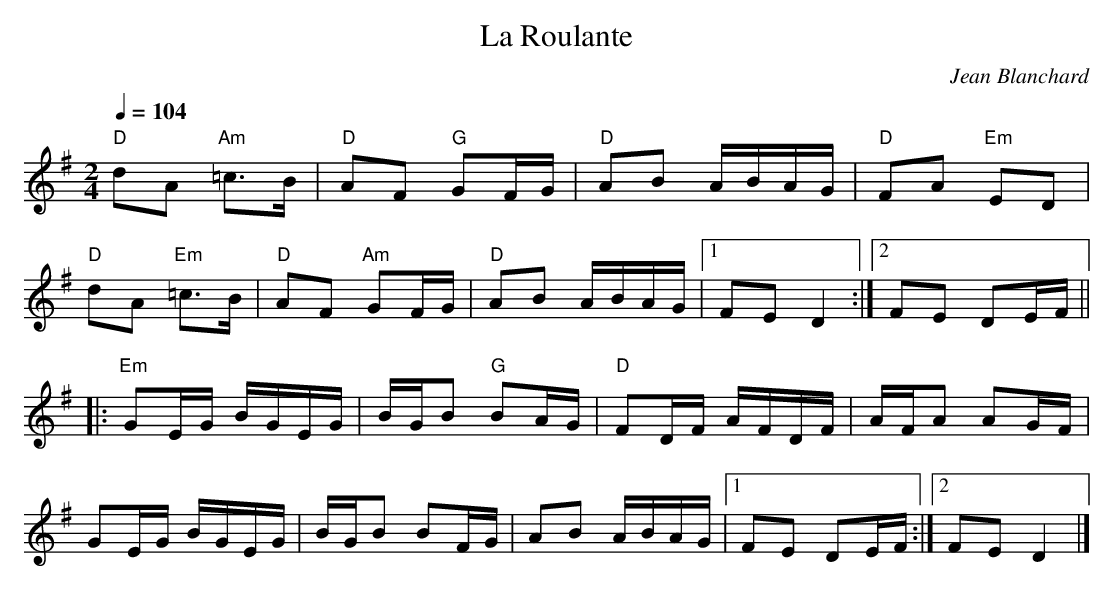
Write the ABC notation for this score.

X:1
T: Roulante, La
C: Jean Blanchard
Q: 1/4=104
M: 2/4
L: 1/8
K: Dmix
"D" dA "Am" =c>B | "D" AF "G" GF/G/ | "D" AB A/B/A/G/ | "D" FA "Em" ED |
"D" dA "Em" =c>B | "D" AF "Am" GF/G/ | "D" AB A/B/A/G/ | \
[1 FE D2 :|[2 FE DE/F/ ||
|: "Em" GE/G/ B/G/E/G/ | B/G/B "G" BA/G/ | "D" FD/F/ A/F/D/F/ | A/F/A AG/F/ |
GE/G/ B/G/E/G/ | B/G/B BF/G/ | AB A/B/A/G/ |[1 FE DE/F/ :|[2 FE D2 |]
